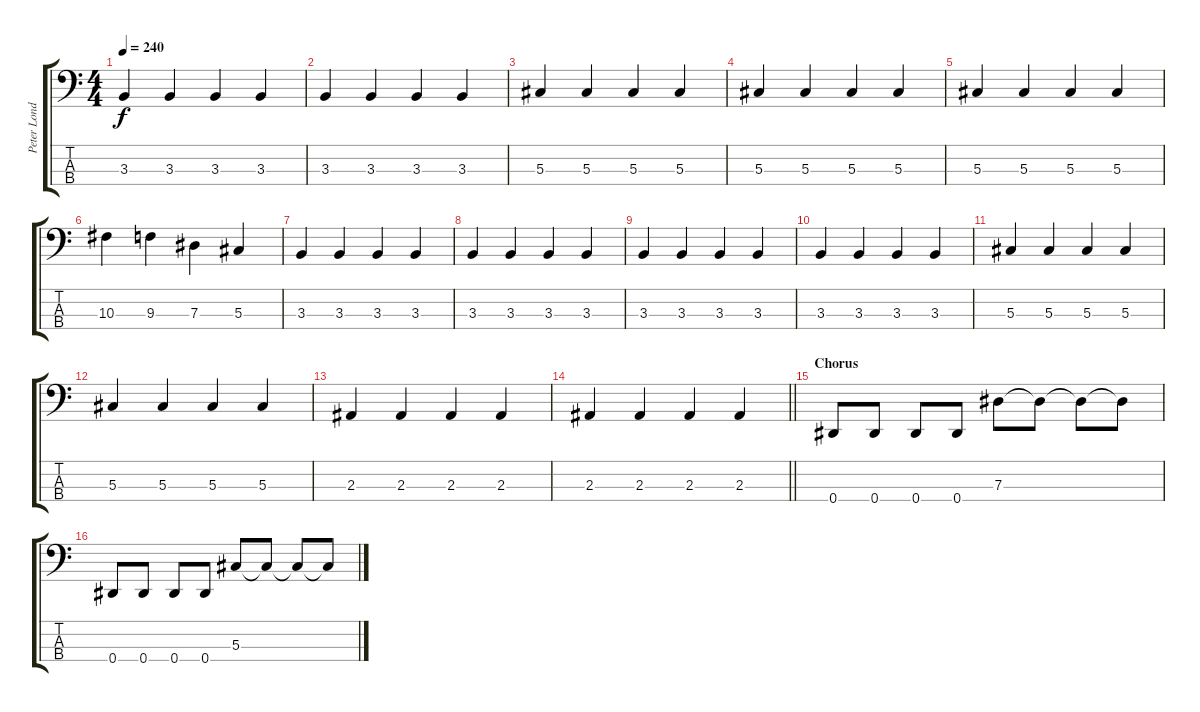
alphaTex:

\track ("Peter London (Bass)" "Peter Lond") {instrument electricbassfinger}
\staff {score tabs}
\tuning (Gb2 Db2 Ab1 Eb1) {hide}
\ts (4 4)
\tempo 240
\clef f4
\ks c
3.3.4{dy f} 3.3.4 3.3.4 3.3.4 |
3.3.4 3.3.4 3.3.4 3.3.4 |
5.3.4 5.3.4 5.3.4 5.3.4 |
5.3.4 5.3.4 5.3.4 5.3.4 |
5.3.4 5.3.4 5.3.4 5.3.4 |
10.3.4 9.3.4 7.3.4 5.3.4 |
3.3.4 3.3.4 3.3.4 3.3.4 |
3.3.4 3.3.4 3.3.4 3.3.4 |
3.3.4 3.3.4 3.3.4 3.3.4 |
3.3.4 3.3.4 3.3.4 3.3.4 |
5.3.4 5.3.4 5.3.4 5.3.4 |
5.3.4 5.3.4 5.3.4 5.3.4 |
2.3.4 2.3.4 2.3.4 2.3.4 |
\barLineRight lightlight
2.3.4 2.3.4 2.3.4 2.3.4 |
\section ("" "Chorus")
0.4.8 0.4.8 0.4.8 0.4.8 7.3.8 7.3{t}.8 7.3{t}.8 7.3{t}.8 |
0.4.8 0.4.8 0.4.8 0.4.8 5.3.8 5.3{t}.8 5.3{t}.8 5.3{t}.8
